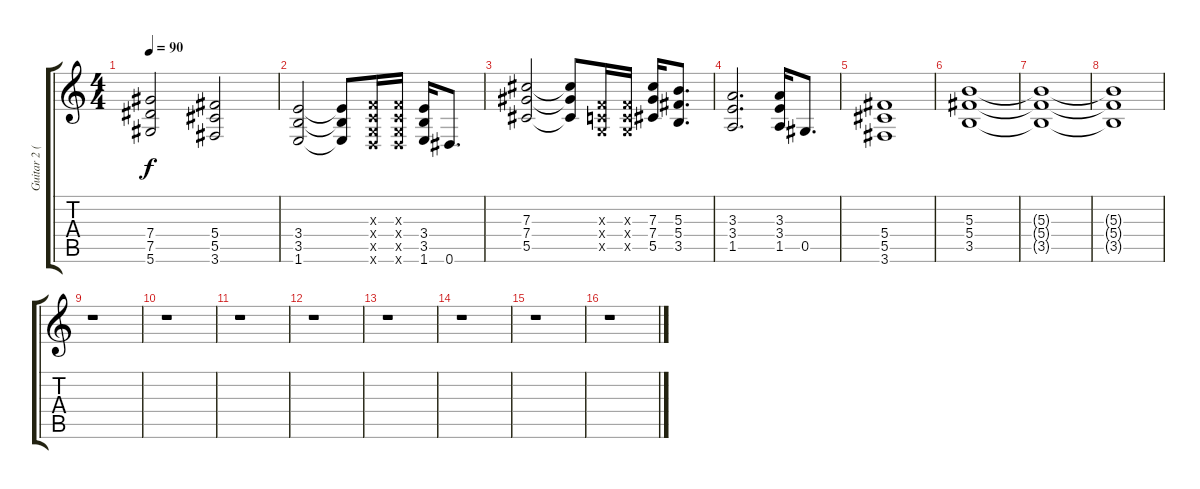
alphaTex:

\track ("Guitar 2 (Izzy)" "Guitar 2 (") {instrument overdrivenguitar}
\staff {score tabs}
\tuning (Eb4 Bb3 Gb3 Db3 Ab2 Eb2) {hide}
\ts (4 4)
\tempo 90
\clef g2
\ks c
(7.4 7.5 5.6).2{dy f} (5.4 5.5 3.6).2 |
(3.4 3.5 1.6).2 (3.4{t} 3.5{t} 1.6{t}).8 (-1.3{x} -1.4{x} -1.5{x} -1.6{x}).16 (-1.3{x} -1.4{x} -1.5{x} -1.6{x}).16 (3.4 3.5 1.6).16 0.6.8{d} |
(7.3 7.4 5.5).2 (7.3{t} 7.4{t} 5.5{t}).8 (-1.3{x} -1.4{x} -1.5{x}).16 (-1.3{x} -1.4{x} -1.5{x}).16 (7.3 7.4 5.5).16 (5.3 5.4 3.5).8{d} |
(3.3 3.4 1.5).2{d} (3.3 3.4 1.5).16 0.5.8{d} |
(5.4 5.5 3.6).1 |
(5.3 5.4 3.5).1 |
(5.3{t} 5.4{t} 3.5{t}).1 |
(5.3{t} 5.4{t} 3.5{t}).1 |
r.1 |
r.1 |
r.1 |
r.1 |
r.1 |
r.1 |
r.1 |
r.1
